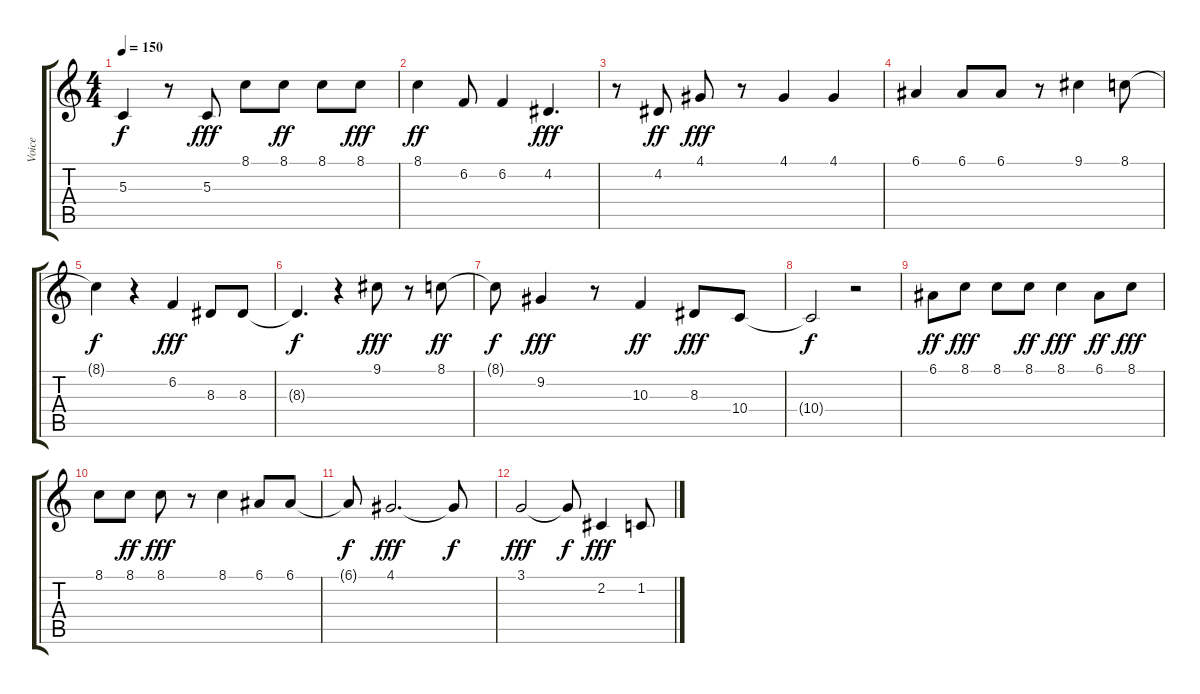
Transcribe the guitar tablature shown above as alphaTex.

\track ("Voice" "Voice") {instrument electricpiano1}
\staff {score tabs}
\tuning (E4 B3 G3 D3 A2 E2) {hide}
\ts (4 4)
\tempo 150
\clef g2
\ks c
5.3{t}.4{dy f} r.8 5.3.8{dy fff} 8.1.8 8.1.8{dy ff} 8.1.8 8.1.8{dy fff} |
8.1.4{dy ff} 6.2.8 6.2.4 4.2.4{d dy fff} |
r.8 4.2.8{dy ff} 4.1.8{dy fff} r.8 4.1.4 4.1.4 |
6.1.4 6.1.8 6.1.8 r.8 9.1.4 8.1.8 |
8.1{t}.4{dy f} r.4 6.2.4{dy fff} 8.3.8 8.3.8 |
8.3{t}.4{d dy f} r.4 9.1.8{dy fff} r.8 8.1.8{dy ff} |
8.1{t}.8{dy f} 9.2.4{dy fff} r.8 10.3.4{dy ff} 8.3.8{dy fff} 10.4.8 |
10.4{t}.2{dy f} r.2 |
6.1.8{dy ff} 8.1.8{dy fff} 8.1.8 8.1.8{dy ff} 8.1.4{dy fff} 6.1.8{dy ff} 8.1.8{dy fff} |
8.1.8 8.1.8{dy ff} 8.1.8{dy fff} r.8 8.1.4 6.1.8 6.1.8 |
6.1{t}.8{dy f} 4.1.2{d dy fff} 4.1{t}.8{dy f} |
3.1.2{dy fff} 3.1{t}.8{dy f} 2.2.4{dy fff} 1.2.8
